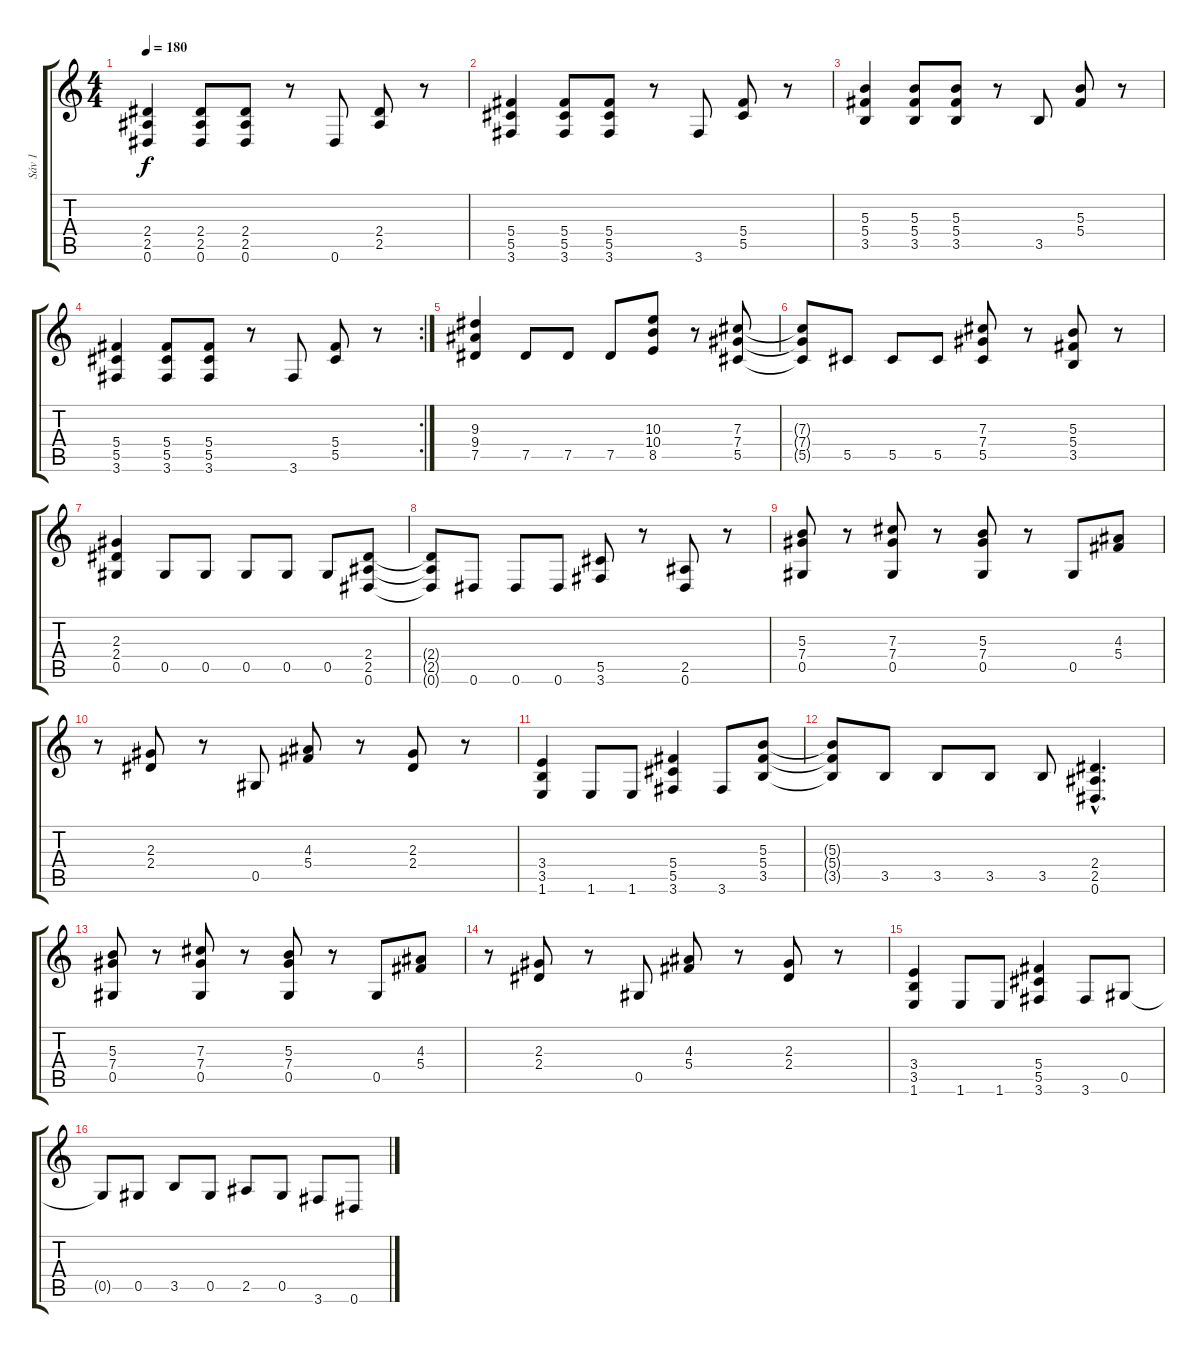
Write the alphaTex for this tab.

\track ("Sáv 1" "Sáv 1") {instrument distortionguitar}
\staff {score tabs}
\tuning (Eb4 Bb3 Gb3 Db3 Ab2 Eb2) {hide}
\ts (4 4)
\tempo 180
\clef g2
\ks c
(2.4 2.5 0.6).4{dy f} (2.4 2.5 0.6).8 (2.4 2.5 0.6).8 r.8 0.6.8 (2.4 2.5).8 r.8 |
(5.4 5.5 3.6).4 (5.4 5.5 3.6).8 (5.4 5.5 3.6).8 r.8 3.6.8 (5.4 5.5).8 r.8 |
(5.3 5.4 3.5).4 (5.3 5.4 3.5).8 (5.3 5.4 3.5).8 r.8 3.5.8 (5.3 5.4).8 r.8 |
\rc 2
(5.4 5.5 3.6).4 (5.4 5.5 3.6).8 (5.4 5.5 3.6).8 r.8 3.6.8 (5.4 5.5).8 r.8 |
(9.3 9.4 7.5).4 7.5.8 7.5.8 7.5.8 (10.3 10.4 8.5).8 r.8 (7.3 7.4 5.5).8 |
(7.3{t} 7.4{t} 5.5{t}).8 5.5.8 5.5.8 5.5.8 (7.3 7.4 5.5).8 r.8 (5.3 5.4 3.5).8 r.8 |
(2.3 2.4 0.5).4 0.5.8 0.5.8 0.5.8 0.5.8 0.5.8 (2.4 2.5 0.6).8 |
(2.4{t} 2.5{t} 0.6{t}).8 0.6.8 0.6.8 0.6.8 (5.5 3.6).8 r.8 (2.5 0.6).8 r.8 |
(5.3 7.4 0.5).8 r.8 (7.3 7.4 0.5).8 r.8 (5.3 7.4 0.5).8 r.8 0.5.8 (4.3 5.4).8 |
r.8 (2.3 2.4).8 r.8 0.5.8 (4.3 5.4).8 r.8 (2.3 2.4).8 r.8 |
(3.4 3.5 1.6).4 1.6.8 1.6.8 (5.4 5.5 3.6).4 3.6.8 (5.3 5.4 3.5).8 |
(5.3{t} 5.4{t} 3.5{t}).8 3.5.8 3.5.8 3.5.8 3.5.8 (2.4{hac} 2.5{hac} 0.6{hac}).4{d} |
(5.3 7.4 0.5).8 r.8 (7.3 7.4 0.5).8 r.8 (5.3 7.4 0.5).8 r.8 0.5.8 (4.3 5.4).8 |
r.8 (2.3 2.4).8 r.8 0.5.8 (4.3 5.4).8 r.8 (2.3 2.4).8 r.8 |
(3.4 3.5 1.6).4 1.6.8 1.6.8 (5.4 5.5 3.6).4 3.6.8 0.5.8 |
0.5{t}.8 0.5.8 3.5.8 0.5.8 2.5.8 0.5.8 3.6.8 0.6.8
